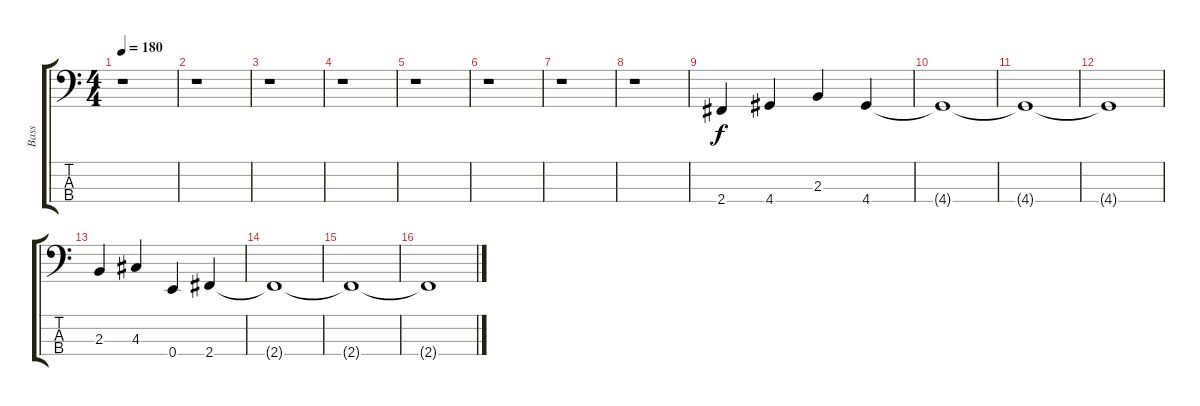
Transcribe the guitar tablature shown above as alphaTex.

\track ("Bass" "Bass") {instrument electricbassfinger}
\staff {score tabs}
\tuning (G2 D2 A1 E1) {hide}
\ts (4 4)
\tempo 180
\clef f4
\ks c
r.1{dy f} |
r.1 |
r.1 |
r.1 |
r.1 |
r.1 |
r.1 |
r.1 |
2.4.4 4.4.4 2.3.4 4.4.4 |
4.4{t}.1 |
4.4{t}.1 |
4.4{t}.1 |
2.3.4 4.3.4 0.4.4 2.4.4 |
2.4{t}.1 |
2.4{t}.1 |
2.4{t}.1
